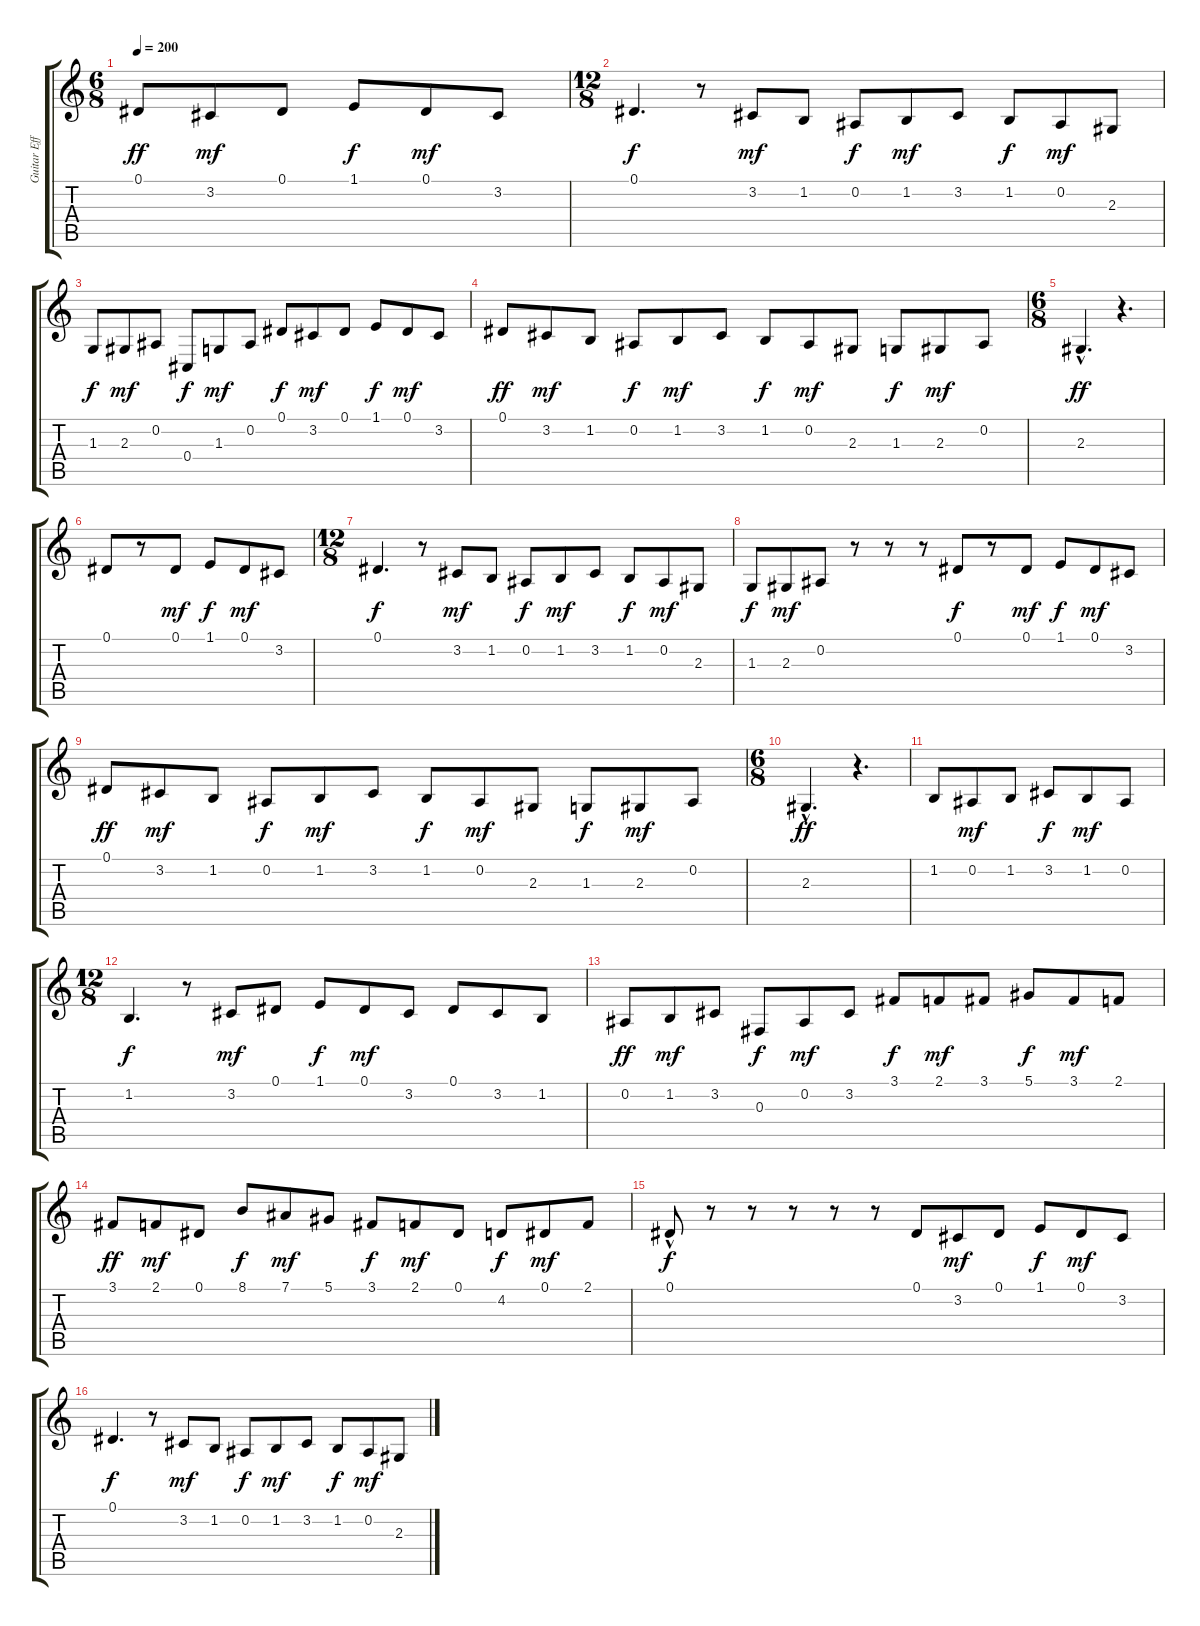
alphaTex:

\track ("Guitar Effect" "Guitar Eff") {instrument tremolostrings}
\staff {score tabs}
\tuning (Eb4 Bb3 Gb3 Db3 Ab2 Eb2) {hide}
\ts (6 8)
\tempo 200
\clef g2
\ks c
0.1.8{dy ff instrument tremolostrings} 3.2.8{dy mf} 0.1.8 1.1.8{dy f} 0.1.8{dy mf} 3.2.8 |
\ts (12 8)
0.1.4{d dy f} r.8 3.2.8{dy mf} 1.2.8 0.2.8{dy f} 1.2.8{dy mf} 3.2.8 1.2.8{dy f} 0.2.8{dy mf} 2.3.8 |
1.3.8{dy f} 2.3.8{dy mf} 0.2.8 0.4.8{dy f} 1.3.8{dy mf} 0.2.8 0.1.8{dy f} 3.2.8{dy mf} 0.1.8 1.1.8{dy f} 0.1.8{dy mf} 3.2.8 |
0.1.8{dy ff} 3.2.8{dy mf} 1.2.8 0.2.8{dy f} 1.2.8{dy mf} 3.2.8 1.2.8{dy f} 0.2.8{dy mf} 2.3.8 1.3.8{dy f} 2.3.8{dy mf} 0.2.8 |
\ts (6 8)
2.3{hac}.4{d dy ff} r.4{d} |
0.1.8 r.8 0.1.8{dy mf} 1.1.8{dy f} 0.1.8{dy mf} 3.2.8 |
\ts (12 8)
0.1.4{d dy f} r.8 3.2.8{dy mf} 1.2.8 0.2.8{dy f} 1.2.8{dy mf} 3.2.8 1.2.8{dy f} 0.2.8{dy mf} 2.3.8 |
1.3.8{dy f} 2.3.8{dy mf} 0.2.8 r.8 r.8 r.8 0.1.8{dy f} r.8 0.1.8{dy mf} 1.1.8{dy f} 0.1.8{dy mf} 3.2.8 |
0.1.8{dy ff} 3.2.8{dy mf} 1.2.8 0.2.8{dy f} 1.2.8{dy mf} 3.2.8 1.2.8{dy f} 0.2.8{dy mf} 2.3.8 1.3.8{dy f} 2.3.8{dy mf} 0.2.8 |
\ts (6 8)
2.3{hac}.4{d dy ff} r.4{d} |
1.2.8 0.2.8{dy mf} 1.2.8 3.2.8{dy f} 1.2.8{dy mf} 0.2.8 |
\ts (12 8)
1.2.4{d dy f} r.8 3.2.8{dy mf} 0.1.8 1.1.8{dy f} 0.1.8{dy mf} 3.2.8 0.1.8 3.2.8 1.2.8 |
0.2.8{dy ff} 1.2.8{dy mf} 3.2.8 0.3.8{dy f} 0.2.8{dy mf} 3.2.8 3.1.8{dy f} 2.1.8{dy mf} 3.1.8 5.1.8{dy f} 3.1.8{dy mf} 2.1.8 |
3.1.8{dy ff} 2.1.8{dy mf} 0.1.8 8.1.8{dy f} 7.1.8{dy mf} 5.1.8 3.1.8{dy f} 2.1.8{dy mf} 0.1.8 4.2.8{dy f} 0.1.8{dy mf} 2.1.8 |
0.1{hac}.8{dy f} r.8 r.8 r.8 r.8 r.8 0.1.8 3.2.8{dy mf} 0.1.8 1.1.8{dy f} 0.1.8{dy mf} 3.2.8 |
0.1.4{d dy f} r.8 3.2.8{dy mf} 1.2.8 0.2.8{dy f} 1.2.8{dy mf} 3.2.8 1.2.8{dy f} 0.2.8{dy mf} 2.3.8
